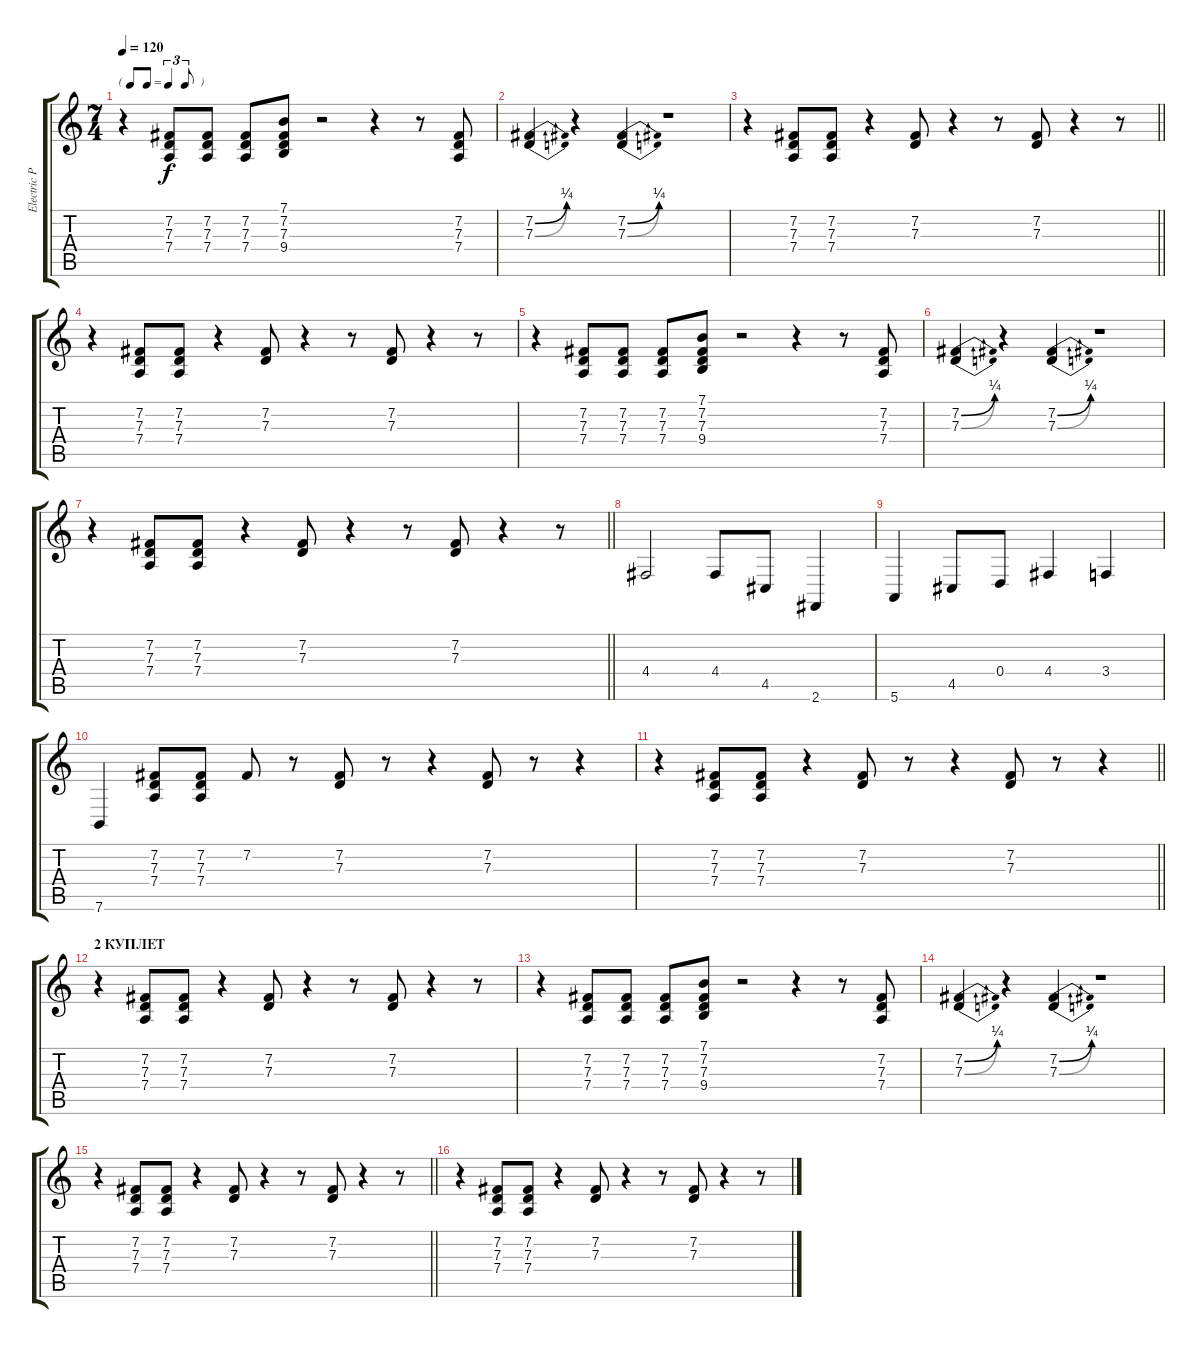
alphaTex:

\track ("Electric Piano (Wright)" "Electric P") {instrument electricpiano2}
\staff {score tabs}
\tuning (E4 B3 G3 D3 A2 E2) {hide}
\ts (7 4)
\tf triplet8th
\tempo 120
\clef g2
\ks c
r.4{dy f} (7.2 7.3 7.4).8 (7.2 7.3 7.4).8 (7.2 7.3 7.4).8 (7.1 7.2 7.3 9.4).8 r.2 r.4 r.8 (7.2 7.3 7.4).8 |
(7.2{be (bend 0 0 60 1)} 7.3{be (bend 0 0 60 1)}).4 r.4 (7.2{be (bend 0 0 60 1)} 7.3{be (bend 0 0 60 1)}).4 r.1 |
\barLineRight lightlight
r.4 (7.2 7.3 7.4).8 (7.2 7.3 7.4).8 r.4 (7.2 7.3).8 r.4 r.8 (7.2 7.3).8 r.4 r.8 |
r.4 (7.2 7.3 7.4).8 (7.2 7.3 7.4).8 r.4 (7.2 7.3).8 r.4 r.8 (7.2 7.3).8 r.4 r.8 |
r.4 (7.2 7.3 7.4).8 (7.2 7.3 7.4).8 (7.2 7.3 7.4).8 (7.1 7.2 7.3 9.4).8 r.2 r.4 r.8 (7.2 7.3 7.4).8 |
(7.2{be (bend 0 0 60 1)} 7.3{be (bend 0 0 60 1)}).4 r.4 (7.2{be (bend 0 0 60 1)} 7.3{be (bend 0 0 60 1)}).4 r.1 |
\barLineRight lightlight
r.4 (7.2 7.3 7.4).8 (7.2 7.3 7.4).8 r.4 (7.2 7.3).8 r.4 r.8 (7.2 7.3).8 r.4 r.8 |
4.4.2 4.4.8 4.5.8 2.6.4 |
5.6.4 4.5.8 0.4.8 4.4.4 3.4.4 |
7.6.4 (7.2 7.3 7.4).8 (7.2 7.3 7.4).8 7.2.8 r.8 (7.2 7.3).8 r.8 r.4 (7.2 7.3).8 r.8 r.4 |
\barLineRight lightlight
r.4 (7.2 7.3 7.4).8 (7.2 7.3 7.4).8 r.4 (7.2 7.3).8 r.8 r.4 (7.2 7.3).8 r.8 r.4 |
\section ("" "2 КУПЛЕТ")
r.4 (7.2 7.3 7.4).8 (7.2 7.3 7.4).8 r.4 (7.2 7.3).8 r.4 r.8 (7.2 7.3).8 r.4 r.8 |
r.4 (7.2 7.3 7.4).8 (7.2 7.3 7.4).8 (7.2 7.3 7.4).8 (7.1 7.2 7.3 9.4).8 r.2 r.4 r.8 (7.2 7.3 7.4).8 |
(7.2{be (bend 0 0 60 1)} 7.3{be (bend 0 0 60 1)}).4 r.4 (7.2{be (bend 0 0 60 1)} 7.3{be (bend 0 0 60 1)}).4 r.1 |
\barLineRight lightlight
r.4 (7.2 7.3 7.4).8 (7.2 7.3 7.4).8 r.4 (7.2 7.3).8 r.4 r.8 (7.2 7.3).8 r.4 r.8 |
r.4 (7.2 7.3 7.4).8 (7.2 7.3 7.4).8 r.4 (7.2 7.3).8 r.4 r.8 (7.2 7.3).8 r.4 r.8
